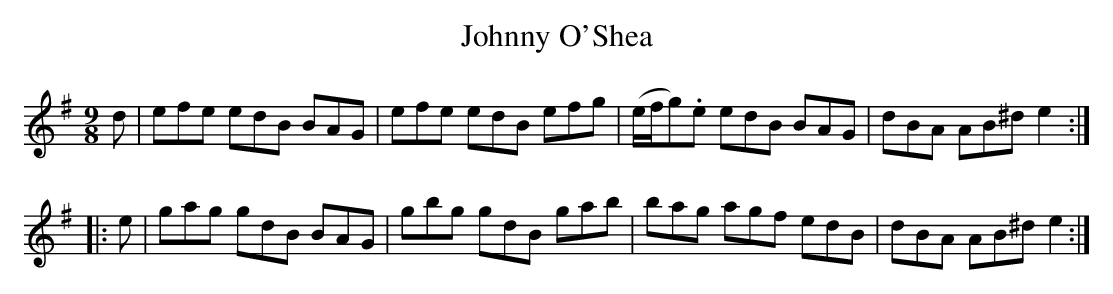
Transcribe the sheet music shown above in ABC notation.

X:1
T: Johnny O'Shea
M: 9/8
K: Em
   d | efe edB BAG | efe edB efg | (e/f/g).e edB BAG | dBA AB^d e2 :|
|: e | gag gdB BAG | gbg gdB gab |    bag    agf edB | dBA AB^d e2 :|
